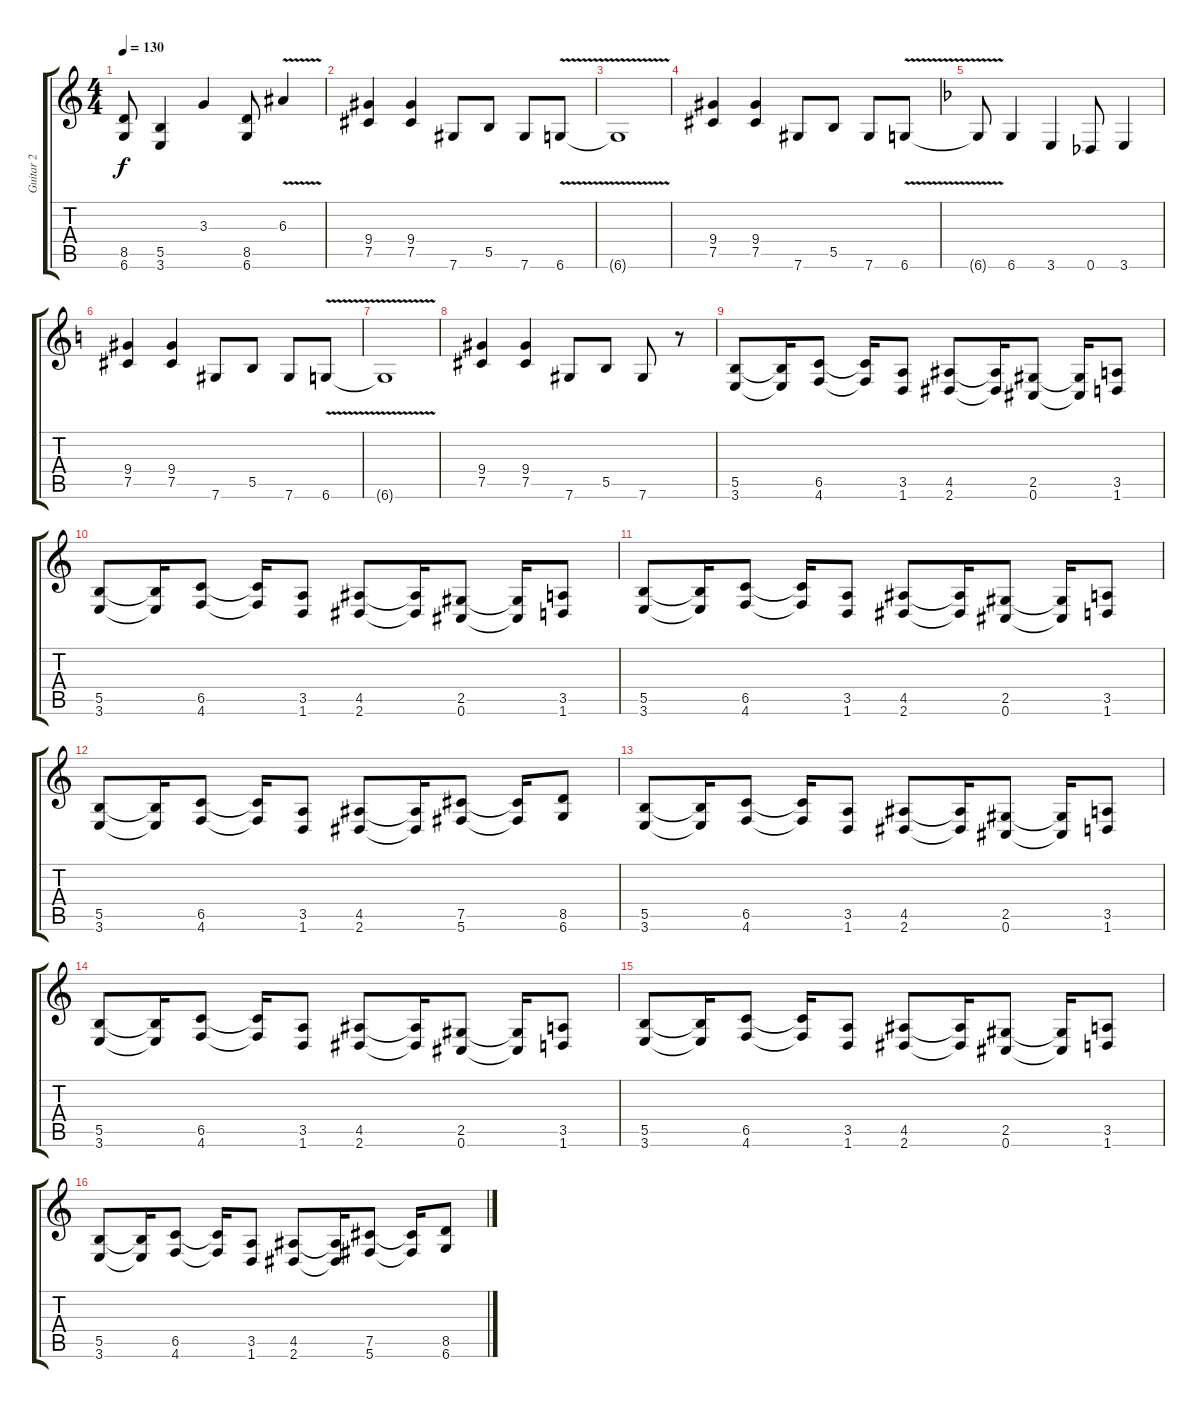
\track ("Guitar 2" "Guitar 2") {instrument distortionguitar}
\staff {score tabs}
\tuning (Db4 Ab3 E3 B2 Gb2 Db2) {hide}
\ts (4 4)
\tempo 130
\clef g2
\ks c
(8.5{t} 6.6{t}).8{dy f} (5.5 3.6).4 3.3.4 (8.5 6.6).8 6.3{v}.4 |
(9.4 7.5).4 (9.4 7.5).4 7.6.8 5.5.8 7.6.8 6.6{v}.8 |
6.6{t}.1 |
(9.4 7.5).4 (9.4 7.5).4 7.6.8 5.5.8 7.6.8 6.6{v}.8 |
\ks f
6.6{t}.8 6.6.4 3.6.4 0.6.8 3.6.4 |
\ks c
(9.4 7.5).4 (9.4 7.5).4 7.6.8 5.5.8 7.6.8 6.6{v}.8 |
6.6{t}.1 |
(9.4 7.5).4 (9.4 7.5).4 7.6.8 5.5.8 7.6.8 r.8 |
(5.5 3.6).8 (5.5{t} 3.6{t}).16 (6.5 4.6).8 (6.5{t} 4.6{t}).16 (3.5 1.6).8 (4.5 2.6).8 (4.5{t} 2.6{t}).16 (2.5 0.6).8 (2.5{t} 0.6{t}).16 (3.5 1.6).8 |
(5.5 3.6).8 (5.5{t} 3.6{t}).16 (6.5 4.6).8 (6.5{t} 4.6{t}).16 (3.5 1.6).8 (4.5 2.6).8 (4.5{t} 2.6{t}).16 (2.5 0.6).8 (2.5{t} 0.6{t}).16 (3.5 1.6).8 |
(5.5 3.6).8 (5.5{t} 3.6{t}).16 (6.5 4.6).8 (6.5{t} 4.6{t}).16 (3.5 1.6).8 (4.5 2.6).8 (4.5{t} 2.6{t}).16 (2.5 0.6).8 (2.5{t} 0.6{t}).16 (3.5 1.6).8 |
(5.5 3.6).8 (5.5{t} 3.6{t}).16 (6.5 4.6).8 (6.5{t} 4.6{t}).16 (3.5 1.6).8 (4.5 2.6).8 (4.5{t} 2.6{t}).16 (7.5 5.6).8 (7.5{t} 5.6{t}).16 (8.5 6.6).8 |
(5.5 3.6).8 (5.5{t} 3.6{t}).16 (6.5 4.6).8 (6.5{t} 4.6{t}).16 (3.5 1.6).8 (4.5 2.6).8 (4.5{t} 2.6{t}).16 (2.5 0.6).8 (2.5{t} 0.6{t}).16 (3.5 1.6).8 |
(5.5 3.6).8 (5.5{t} 3.6{t}).16 (6.5 4.6).8 (6.5{t} 4.6{t}).16 (3.5 1.6).8 (4.5 2.6).8 (4.5{t} 2.6{t}).16 (2.5 0.6).8 (2.5{t} 0.6{t}).16 (3.5 1.6).8 |
(5.5 3.6).8 (5.5{t} 3.6{t}).16 (6.5 4.6).8 (6.5{t} 4.6{t}).16 (3.5 1.6).8 (4.5 2.6).8 (4.5{t} 2.6{t}).16 (2.5 0.6).8 (2.5{t} 0.6{t}).16 (3.5 1.6).8 |
(5.5 3.6).8 (5.5{t} 3.6{t}).16 (6.5 4.6).8 (6.5{t} 4.6{t}).16 (3.5 1.6).8 (4.5 2.6).8 (4.5{t} 2.6{t}).16 (7.5 5.6).8 (7.5{t} 5.6{t}).16 (8.5 6.6).8
